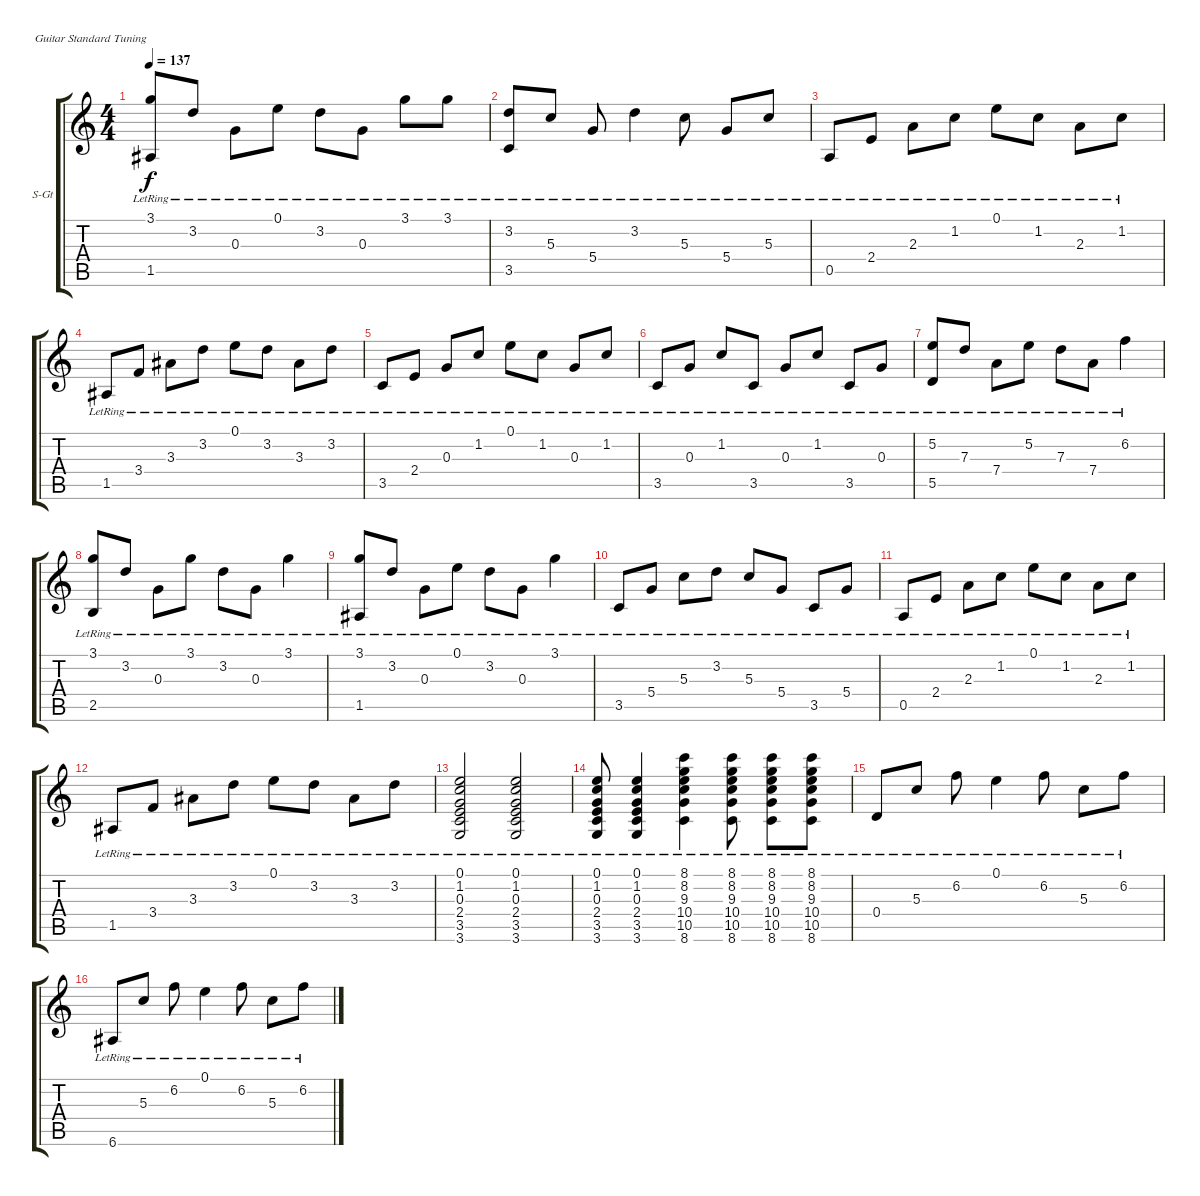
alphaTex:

\defaultSystemsLayout 4
\bracketExtendMode groupsimilarinstruments
\firstSystemTrackNameOrientation horizontal
\otherSystemsTrackNameOrientation horizontal
\track ("Steel Guitar" "S-Gt") {instrument acousticguitarsteel}
\staff {score tabs}
\tuning (E4 B3 G3 D3 A2 E2)
\ts (4 4)
\tempo 137
\clef g2
\ks c
(3.1{lr} 1.5{lr}).8{dy f} 3.2{lr}.8 0.3{lr}.8 0.1{lr}.8 3.2{lr}.8 0.3{lr}.8 3.1{lr}.8 3.1{lr}.8 |
(3.2{lr} 3.5{lr}).8 5.3{lr}.8 5.4{lr}.8 3.2{lr}.4 5.3{lr}.8 5.4{lr}.8 5.3{lr}.8 |
0.5{lr}.8 2.4{lr}.8 2.3{lr}.8 1.2{lr}.8 0.1{lr}.8 1.2{lr}.8 2.3{lr}.8 1.2{lr}.8 |
1.5{lr}.8 3.4{lr}.8 3.3{lr}.8 3.2{lr}.8 0.1{lr}.8 3.2{lr}.8 3.3{lr}.8 3.2{lr}.8 |
3.5{lr}.8 2.4{lr}.8 0.3{lr}.8 1.2{lr}.8 0.1{lr}.8 1.2{lr}.8 0.3{lr}.8 1.2{lr}.8 |
3.5{lr}.8 0.3{lr}.8 1.2{lr}.8 3.5{lr}.8 0.3{lr}.8 1.2{lr}.8 3.5{lr}.8 0.3{lr}.8 |
(5.2{lr} 5.5{lr}).8 7.3{lr}.8 7.4{lr}.8 5.2{lr}.8 7.3{lr}.8 7.4{lr}.8 6.2{lr}.4 |
(3.1{lr} 2.5{lr}).8 3.2{lr}.8 0.3{lr}.8 3.1{lr}.8 3.2{lr}.8 0.3{lr}.8 3.1{lr}.4 |
(3.1{lr} 1.5{lr}).8 3.2{lr}.8 0.3{lr}.8 0.1{lr}.8 3.2{lr}.8 0.3{lr}.8 3.1{lr}.4 |
3.5{lr}.8 5.4{lr}.8 5.3{lr}.8 3.2{lr}.8 5.3{lr}.8 5.4{lr}.8 3.5{lr}.8 5.4{lr}.8 |
0.5{lr}.8 2.4{lr}.8 2.3{lr}.8 1.2{lr}.8 0.1{lr}.8 1.2{lr}.8 2.3{lr}.8 1.2{lr}.8 |
1.5{lr}.8 3.4{lr}.8 3.3{lr}.8 3.2{lr}.8 0.1{lr}.8 3.2{lr}.8 3.3{lr}.8 3.2{lr}.8 |
(0.1{lr} 1.2{lr} 0.3{lr} 2.4{lr} 3.5{lr} 3.6{lr}).2 (0.1{lr} 1.2{lr} 0.3{lr} 2.4{lr} 3.5{lr} 3.6{lr}).2 |
(0.1{lr} 1.2{lr} 0.3{lr} 2.4{lr} 3.5{lr} 3.6{lr}).8 (0.1{lr} 1.2{lr} 0.3{lr} 2.4{lr} 3.5{lr} 3.6{lr}).4 (8.1{lr} 8.2{lr} 9.3{lr} 10.4{lr} 10.5{lr} 8.6{lr}).4 (8.1{lr} 8.2{lr} 9.3{lr} 10.4{lr} 10.5{lr} 8.6{lr}).8 (8.1{lr} 8.2{lr} 9.3{lr} 10.4{lr} 10.5{lr} 8.6{lr}).8 (8.1{lr} 8.2{lr} 9.3{lr} 10.4{lr} 10.5{lr} 8.6{lr}).8 |
0.4{lr}.8 5.3{lr}.8 6.2{lr}.8 0.1{lr}.4 6.2{lr}.8 5.3{lr}.8 6.2{lr}.8 |
6.6{lr}.8 5.3{lr}.8 6.2{lr}.8 0.1{lr}.4 6.2{lr}.8 5.3{lr}.8 6.2{lr}.8
